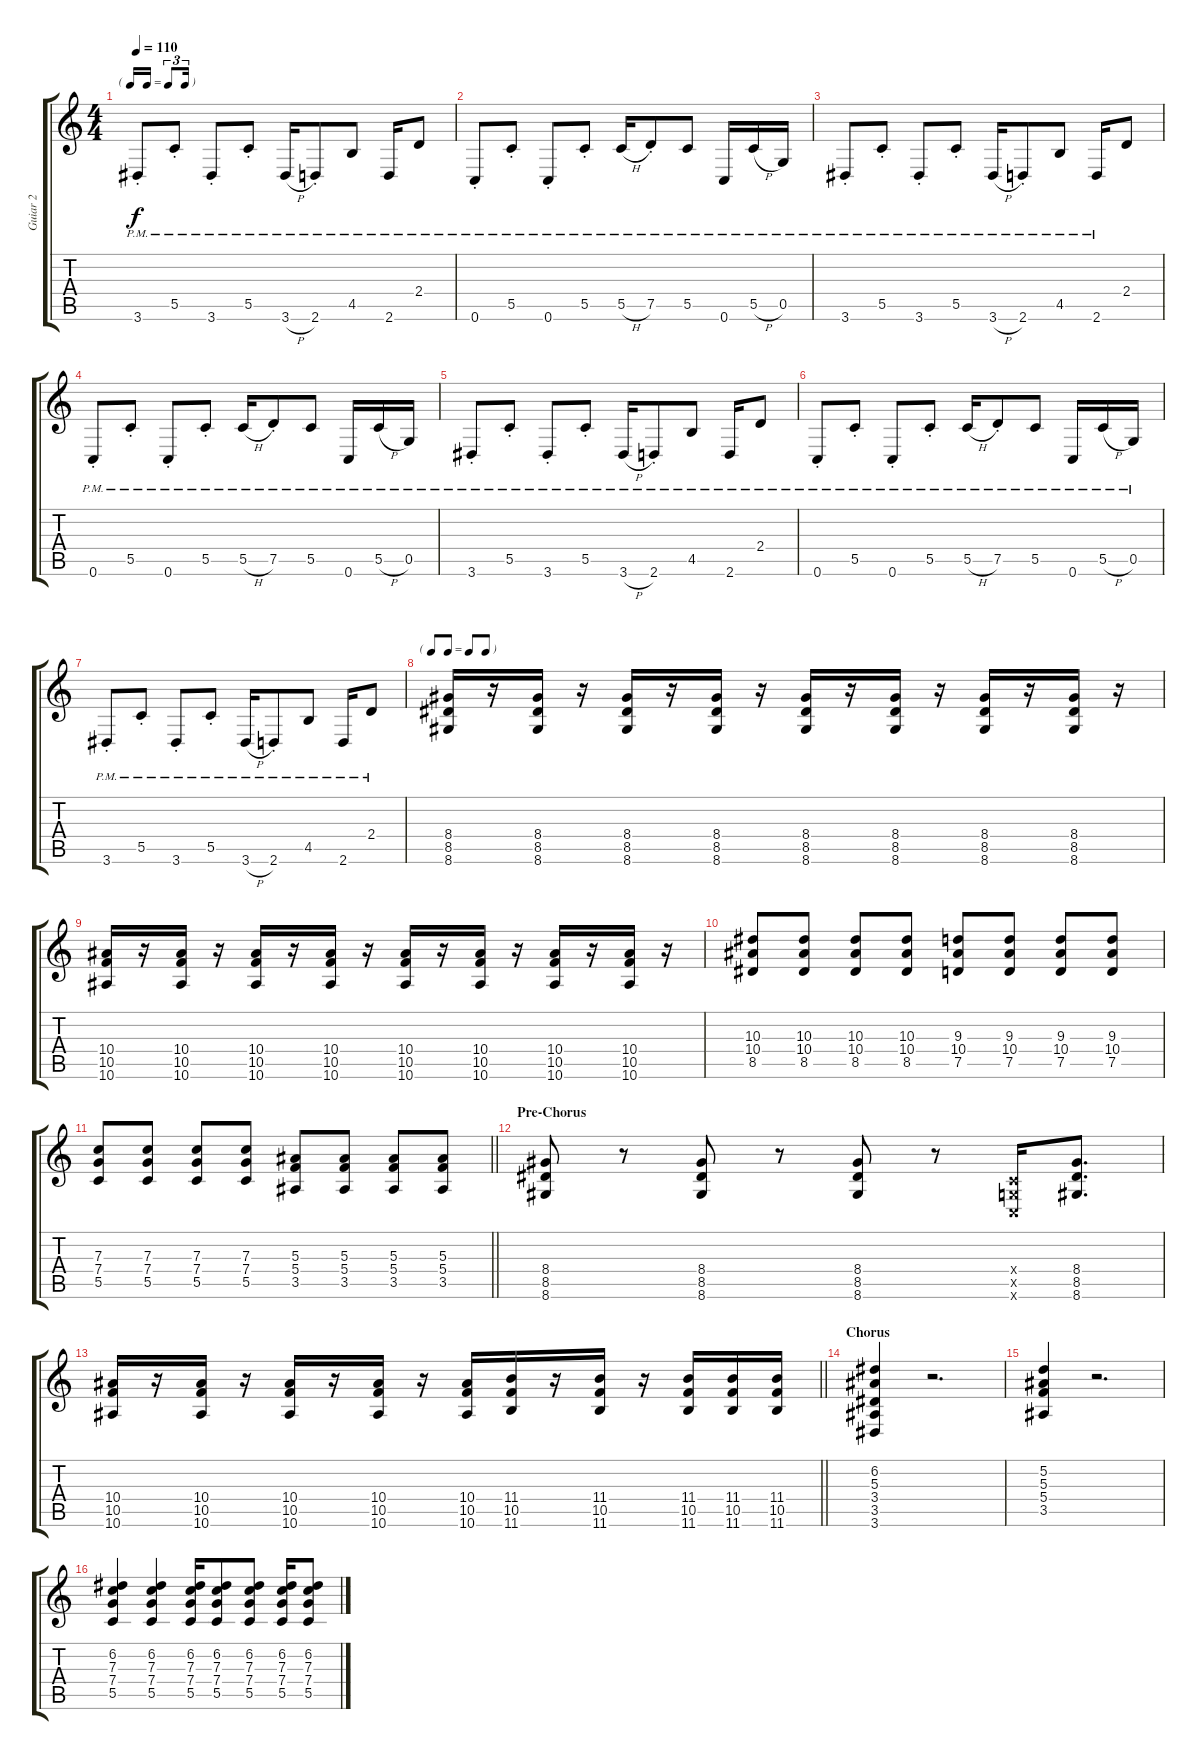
\track ("Guiar 2" "Guiar 2") {instrument overdrivenguitar}
\staff {score tabs}
\tuning (D4 A3 F3 C3 G2 C2) {hide}
\ts (4 4)
\tf triplet16th
\tempo 110
\clef g2
\ks c
3.6{pm st}.8{dy f} 5.5{pm st}.8 3.6{pm st}.8 5.5{pm st}.8 3.6{h pm}.16 2.6{pm st}.8 4.5{pm}.8 2.6{pm}.16 2.4{pm}.8 |
0.6{pm st}.8 5.5{pm st}.8 0.6{pm st}.8 5.5{pm st}.8 5.5{h pm}.16 7.5{pm st}.8 5.5{pm}.8 0.6{pm}.16 5.5{h pm}.16 0.5{pm}.16 |
3.6{pm st}.8 5.5{pm st}.8 3.6{pm st}.8 5.5{pm st}.8 3.6{h pm}.16 2.6{pm st}.8 4.5{pm}.8 2.6{pm}.16 2.4.8 |
0.6{pm st}.8 5.5{pm st}.8 0.6{pm st}.8 5.5{pm st}.8 5.5{h pm}.16 7.5{pm st}.8 5.5{pm}.8 0.6{pm}.16 5.5{h pm}.16 0.5{pm}.16 |
3.6{pm st}.8 5.5{pm st}.8 3.6{pm st}.8 5.5{pm st}.8 3.6{h pm}.16 2.6{pm st}.8 4.5{pm}.8 2.6{pm}.16 2.4{pm}.8 |
0.6{pm st}.8 5.5{pm st}.8 0.6{pm st}.8 5.5{pm st}.8 5.5{h pm}.16 7.5{pm st}.8 5.5{pm}.8 0.6{pm}.16 5.5{h pm}.16 0.5{pm}.16 |
3.6{pm st}.8 5.5{pm st}.8 3.6{pm st}.8 5.5{pm st}.8 3.6{h pm}.16 2.6{pm st}.8 4.5{pm}.8 2.6{pm}.16 2.4{pm}.8 |
\tf none
(8.4 8.5 8.6).16 r.16 (8.4 8.5 8.6).16 r.16 (8.4 8.5 8.6).16 r.16 (8.4 8.5 8.6).16 r.16 (8.4 8.5 8.6).16 r.16 (8.4 8.5 8.6).16 r.16 (8.4 8.5 8.6).16 r.16 (8.4 8.5 8.6).16 r.16 |
(10.4 10.5 10.6).16 r.16 (10.4 10.5 10.6).16 r.16 (10.4 10.5 10.6).16 r.16 (10.4 10.5 10.6).16 r.16 (10.4 10.5 10.6).16 r.16 (10.4 10.5 10.6).16 r.16 (10.4 10.5 10.6).16 r.16 (10.4 10.5 10.6).16 r.16 |
(10.3 10.4 8.5).8 (10.3 10.4 8.5).8 (10.3 10.4 8.5).8 (10.3 10.4 8.5).8 (9.3 10.4 7.5).8 (9.3 10.4 7.5).8 (9.3 10.4 7.5).8 (9.3 10.4 7.5).8 |
\barLineRight lightlight
(7.3 7.4 5.5).8 (7.3 7.4 5.5).8 (7.3 7.4 5.5).8 (7.3 7.4 5.5).8 (5.3 5.4 3.5).8 (5.3 5.4 3.5).8 (5.3 5.4 3.5).8 (5.3 5.4 3.5).8 |
\section ("" "Pre-Chorus")
(8.4 8.5 8.6).8 r.8 (8.4 8.5 8.6).8 r.8 (8.4 8.5 8.6).8 r.8 (0.4{x} 0.5{x} 0.6{x}).16 (8.4 8.5 8.6).8{d} |
\barLineRight lightlight
(10.4 10.5 10.6).16 r.16 (10.4 10.5 10.6).16 r.16 (10.4 10.5 10.6).16 r.16 (10.4 10.5 10.6).16 r.16 (10.4 10.5 10.6).16 (11.4 10.5 11.6).16 r.16 (11.4 10.5 11.6).16 r.16 (11.4 10.5 11.6).16 (11.4 10.5 11.6).16 (11.4 10.5 11.6).16 |
\section ("" "Chorus")
(6.2 5.3 3.4 3.5 3.6).4 r.2{d} |
(5.2 5.3 5.4 3.5).4 r.2{d} |
(6.2 7.3 7.4 5.5).4 (6.2 7.3 7.4 5.5).4 (6.2 7.3 7.4 5.5).16 (6.2 7.3 7.4 5.5).8 (6.2 7.3 7.4 5.5).8 (6.2 7.3 7.4 5.5).16 (6.2 7.3 7.4 5.5).8
